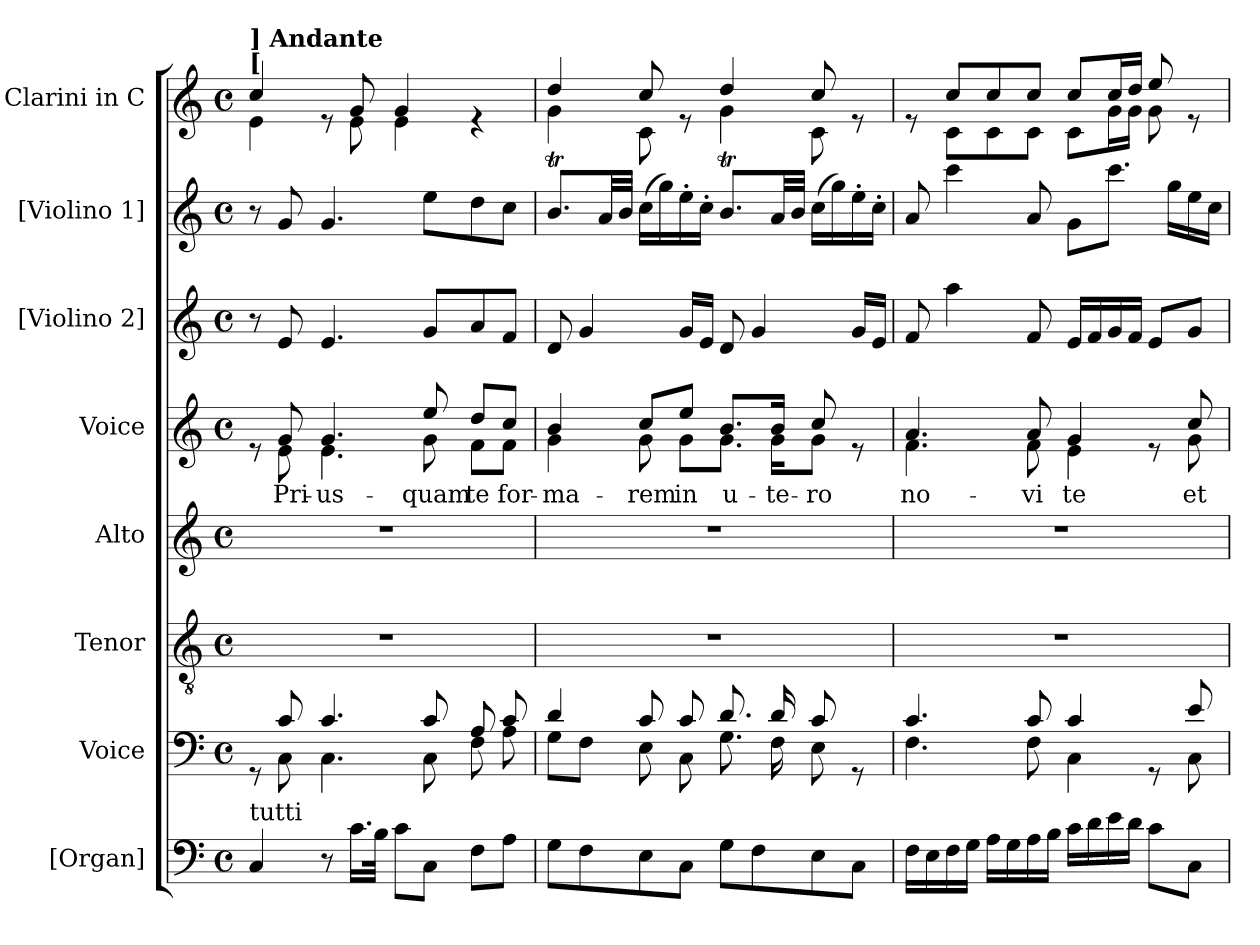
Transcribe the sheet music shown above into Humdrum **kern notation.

**kern	**kern	**kern	**kern	**kern	**text	**kern	**kern	**kern
*part8	*part7	*part6	*part5	*part4	*part4	*part3	*part2	*part1
*staff8	*staff7	*staff6	*staff5	*staff4	*staff4	*staff3	*staff2	*staff1
*I"[Organ]	*I"Voice	*I"Tenor	*I"Alto	*I"Voice	*	*I"[Violino 2]	*I"[Violino 1]	*I"Clarini in C
*	*	*	*I'A	*	*	*I'Vln	*I'Vln	*
*clefF4	*clefF4	*clefGv2	*clefG2	*clefG2	*	*clefG2	*clefG2	*clefG2
*k[]	*k[]	*k[]	*k[]	*k[]	*	*k[]	*k[]	*k[]
*M4/4	*M4/4	*M4/4	*M4/4	*M4/4	*	*M4/4	*M4/4	*M4/4
*met(c)	*met(c)	*met(c)	*met(c)	*met(c)	*	*met(c)	*met(c)	*met(c)
*MM54	*MM54	*MM54	*MM54	*MM54	*	*MM54	*MM54	*MM54
=1	=1	=1	=1	=1	=1	=1	=1	=1
*	*^	*	*	*^	*	*	*	*^
!	!	!	!	!	!	!	!	!	!	!LO:TX:a:B:t=[	!
!	!	!	!	!	!	!	!	!	!	!LO:TX:a:B:t=] Andante	!
!LO:TX:a:t=tutti	!	!	!	!	!	!	!	!	!	!	!
4C/	8rGG	8ryy	1r	1r	8re	8ryy	.	8r	8r	4cc/	4e\
!	!	!	!	!	!	!	!LO:LY:b	!	!	!	!
.	8c/	8C\	.	.	8g/	8e\	Pri-	8e/	8g/	.	.
!	!	!	!	!	!	!	!LO:LY:b	!	!	!	!
8r	4.c/	4.C\	.	.	4.g/	4.e\	-us-	4.e/	4.g/	8re	8ryy
16.c\LL	.	.	.	.	.	.	.	.	.	8g/	8e\
32B\JJk	.	.	.	.	.	.	.	.	.	.	.
8c\L	.	.	.	.	.	.	.	.	.	4g/	4e\
!	!	!	!	!	!	!	!LO:LY:b	!	!	!	!
8C\J	8c/	8C\	.	.	8ee/	8g\	-quam	8g/L	8ee\L	.	.
!	!	!	!	!	!	!	!LO:LY:b	!	!	!	!
8F\L	8A/	8F\	.	.	8dd/L	8f\L	te	8a/	8dd\	4re	4ryy
!	!	!	!	!	!	!	!LO:LY:b	!	!	!	!
8A\J	8c/	8A\	.	.	8cc/J	8f\J	for-	8f/J	8cc\J	.	.
=2	=2	=2	=2	=2	=2	=2	=2	=2	=2	=2	=2
!	!	!	!	!	!	!	!LO:LY:b	!	!	!	!
8G\L	4d/	8G\L	1r	1r	4b/	4g\	-ma-	8d/	8.bt/L	4dd/	4g\
8F\	.	8F\J	.	.	.	.	.	4g/	.	.	.
.	.	.	.	.	.	.	.	.	32a/LL	.	.
.	.	.	.	.	.	.	.	.	32b/JJJ	.	.
!	!	!	!	!	!	!	!LO:LY:b	!	!	!	!
8E\	8c/	8E\	.	.	8cc/L	8g\	-rem	.	(16cc\LL	8cc/	8c\
.	.	.	.	.	.	.	.	.	16gg\)	.	.
!	!	!	!	!	!	!	!LO:LY:b	!	!	!	!
8C\J	8c/	8C\	.	.	8ee/J	8g\L	in	16g/LL	16ee'\	8re	8ryy
.	.	.	.	.	.	.	.	16e/JJ	16cc'\JJ	.	.
!	!	!	!	!	!	!	!LO:LY:b	!	!	!	!
8G\L	8.d/	8.G\	.	.	8.b/L	8.g\J	u-	8d/	8.bt/L	4dd/	4g\
8F\	.	.	.	.	.	.	.	4g/	.	.	.
!	!	!	!	!	!	!	!LO:LY:b	!	!	!	!
.	16d/	16F\	.	.	16b/Jk	16g\KL	-te-	.	32a/LL	.	.
.	.	.	.	.	.	.	.	.	32b/JJJ	.	.
!	!	!	!	!	!	!	!LO:LY:b	!	!	!	!
8E\	8c/	8E\	.	.	8cc/	8g\J	-ro	.	(16cc\LL	8cc/	8c\
.	.	.	.	.	.	.	.	.	16gg\)	.	.
8C\J	8rGG	8ryy	.	.	8re	8ryy	.	16g/LL	16ee'\	8re	8ryy
.	.	.	.	.	.	.	.	16e/JJ	16cc'\JJ	.	.
=3	=3	=3	=3	=3	=3	=3	=3	=3	=3	=3	=3
!	!	!	!	!	!	!	!LO:LY:b	!	!	!	!
16F\LL	4.c/	4.F\	1r	1r	4.a/	4.f\	no-	8f/	8a/	8re	8ryy
16E\	.	.	.	.	.	.	.	.	.	.	.
16F\	.	.	.	.	.	.	.	4aa\	4ccc\	8cc/L	8c\L
16G\JJ	.	.	.	.	.	.	.	.	.	.	.
16A\LL	.	.	.	.	.	.	.	.	.	8cc/	8c\
16G\	.	.	.	.	.	.	.	.	.	.	.
!	!	!	!	!	!	!	!LO:LY:b	!	!	!	!
16A\	8c/	8F\	.	.	8a/	8f\	-vi	8f/	8a/	8cc/J	8c\J
16B\JJ	.	.	.	.	.	.	.	.	.	.	.
!	!	!	!	!	!	!	!LO:LY:b	!	!	!	!
16c\LL	4c/	4C\	.	.	4g/	4e\	te	16e/LL	8g\L	8cc/L	8c\L
16d\	.	.	.	.	.	.	.	16f/	.	.	.
16e\	.	.	.	.	.	.	.	16g/	8.ccc\J	16cc/L	16g\L
16d\JJ	.	.	.	.	.	.	.	16f/JJ	.	16dd/JJ	16g\JJ
8c\L	8rGG	8ryy	.	.	8re	8ryy	.	8e/L	.	8ee/	8g\
.	.	.	.	.	.	.	.	.	16gg\LL	.	.
!	!	!	!	!	!	!	!LO:LY:b	!	!	!	!
8C\J	8e/	8C\	.	.	8cc/	8g\	et	8g/J	16ee\	8re	8ryy
.	.	.	.	.	.	.	.	.	16cc\JJ	.	.
*	*v	*v	*	*	*v	*v	*	*	*	*v	*v
=	=	=	=	=	=	=	=	=
*-	*-	*-	*-	*-	*-	*-	*-	*-
